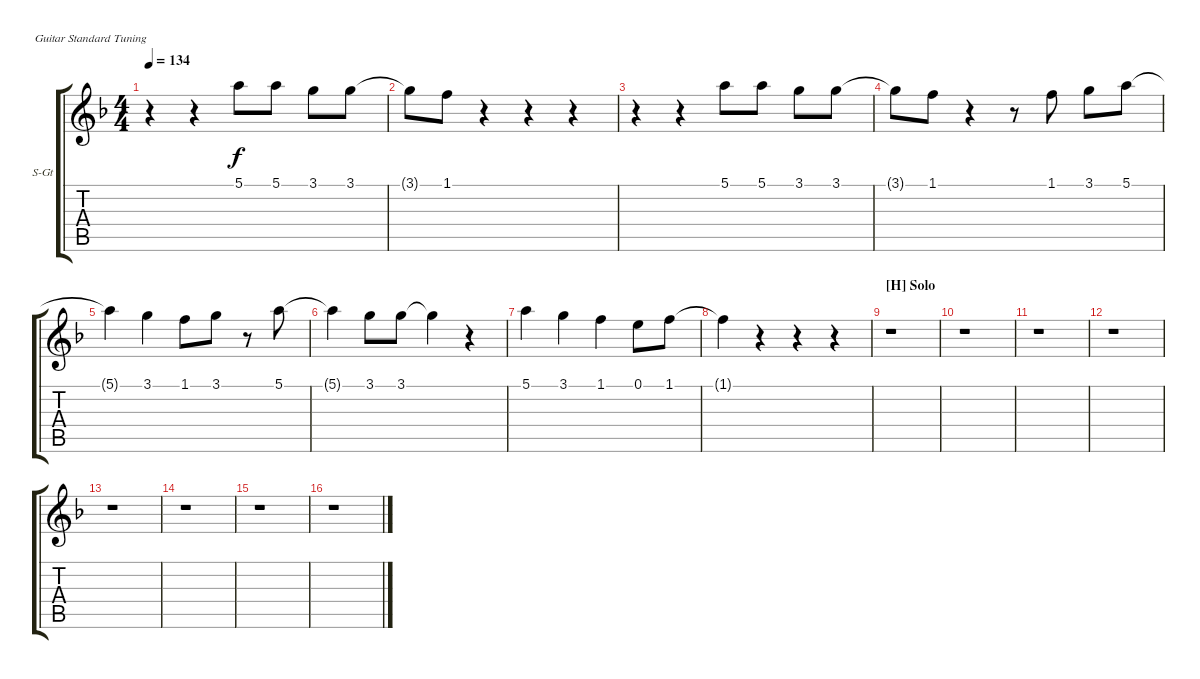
\defaultSystemsLayout 4
\bracketExtendMode groupsimilarinstruments
\firstSystemTrackNameOrientation horizontal
\otherSystemsTrackNameOrientation horizontal
\track ("Ronnie" "S-Gt") {instrument acousticguitarsteel}
\staff {score tabs}
\tuning (E4 B3 G3 D3 A2 E2)
\ts (4 4)
\tempo 134
\clef g2
\scale
0.333333
\ks f
r.4{dy f} r.4 5.1.8 5.1.8 3.1.8 3.1.8 |
\scale
0.333333 3.1{t}.8 1.1.8 r.4 r.4 r.4 |
\scale
0.333333 r.4 r.4 5.1.8 5.1.8 3.1.8 3.1.8 |
\scale
0.333333 3.1{t}.8 1.1.8 r.4 r.8 1.1.8 3.1.8 5.1.8 |
\scale
0.333333 5.1{t}.4 3.1.4 1.1.8 3.1.8 r.8 5.1.8 |
\scale
0.333333 5.1{t}.4 3.1.8 3.1.8 3.1{t}.4 r.4 |
\scale
0.333333 5.1.4 3.1.4 1.1.4 0.1.8 1.1.8 |
\scale
0.333333 1.1{t}.4 r.4 r.4 r.4 |
\section ("H" "Solo")
\scale
0.333333 r.1 |
\scale
0.333333 r.1 |
\scale
0.333333 r.1 |
\scale
0.333333 r.1 |
\scale
0.333333 r.1 |
\scale
0.333333 r.1 |
\scale
0.333333 r.1 |
\scale
0.333333 r.1
